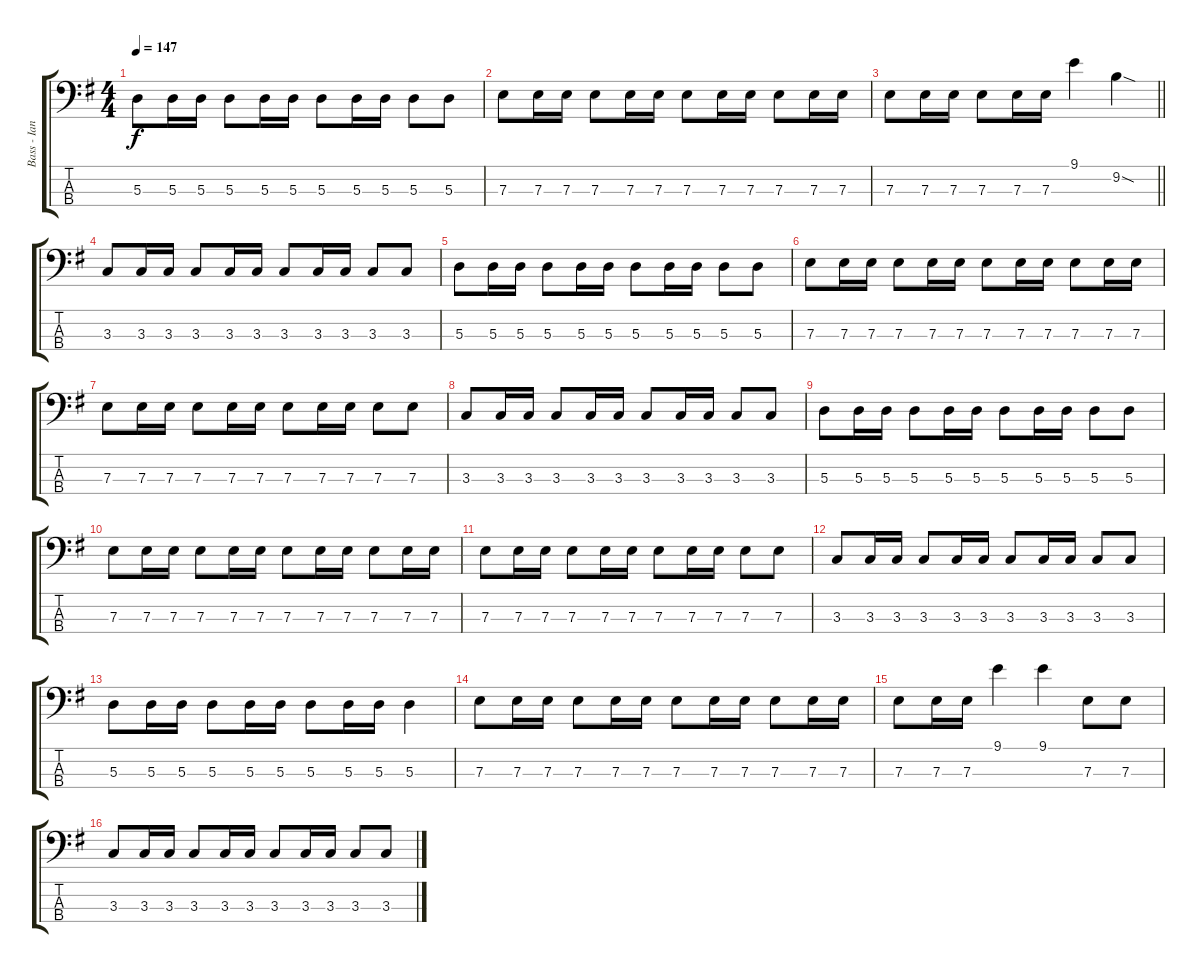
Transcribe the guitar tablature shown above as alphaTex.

\track ("Bass - Ian Hill" "Bass - Ian") {instrument electricbasspick}
\staff {score tabs}
\tuning (G2 D2 A1 E1) {hide}
\ts (4 4)
\tempo 147
\clef f4
\ks g
5.3.8{dy f} 5.3.16 5.3.16 5.3.8 5.3.16 5.3.16 5.3.8 5.3.16 5.3.16 5.3.8 5.3.8 |
7.3.8 7.3.16 7.3.16 7.3.8 7.3.16 7.3.16 7.3.8 7.3.16 7.3.16 7.3.8 7.3.16 7.3.16 |
\barLineRight lightlight
7.3.8 7.3.16 7.3.16 7.3.8 7.3.16 7.3.16 9.1.4 9.2{sod}.4 |
3.3.8 3.3.16 3.3.16 3.3.8 3.3.16 3.3.16 3.3.8 3.3.16 3.3.16 3.3.8 3.3.8 |
5.3.8 5.3.16 5.3.16 5.3.8 5.3.16 5.3.16 5.3.8 5.3.16 5.3.16 5.3.8 5.3.8 |
7.3.8 7.3.16 7.3.16 7.3.8 7.3.16 7.3.16 7.3.8 7.3.16 7.3.16 7.3.8 7.3.16 7.3.16 |
7.3.8 7.3.16 7.3.16 7.3.8 7.3.16 7.3.16 7.3.8 7.3.16 7.3.16 7.3.8 7.3.8 |
3.3.8 3.3.16 3.3.16 3.3.8 3.3.16 3.3.16 3.3.8 3.3.16 3.3.16 3.3.8 3.3.8 |
5.3.8 5.3.16 5.3.16 5.3.8 5.3.16 5.3.16 5.3.8 5.3.16 5.3.16 5.3.8 5.3.8 |
7.3.8 7.3.16 7.3.16 7.3.8 7.3.16 7.3.16 7.3.8 7.3.16 7.3.16 7.3.8 7.3.16 7.3.16 |
7.3.8 7.3.16 7.3.16 7.3.8 7.3.16 7.3.16 7.3.8 7.3.16 7.3.16 7.3.8 7.3.8 |
3.3.8 3.3.16 3.3.16 3.3.8 3.3.16 3.3.16 3.3.8 3.3.16 3.3.16 3.3.8 3.3.8 |
5.3.8 5.3.16 5.3.16 5.3.8 5.3.16 5.3.16 5.3.8 5.3.16 5.3.16 5.3.4 |
7.3.8 7.3.16 7.3.16 7.3.8 7.3.16 7.3.16 7.3.8 7.3.16 7.3.16 7.3.8 7.3.16 7.3.16 |
7.3.8 7.3.16 7.3.16 9.1.4 9.1.4 7.3.8 7.3.8 |
3.3.8 3.3.16 3.3.16 3.3.8 3.3.16 3.3.16 3.3.8 3.3.16 3.3.16 3.3.8 3.3.8
